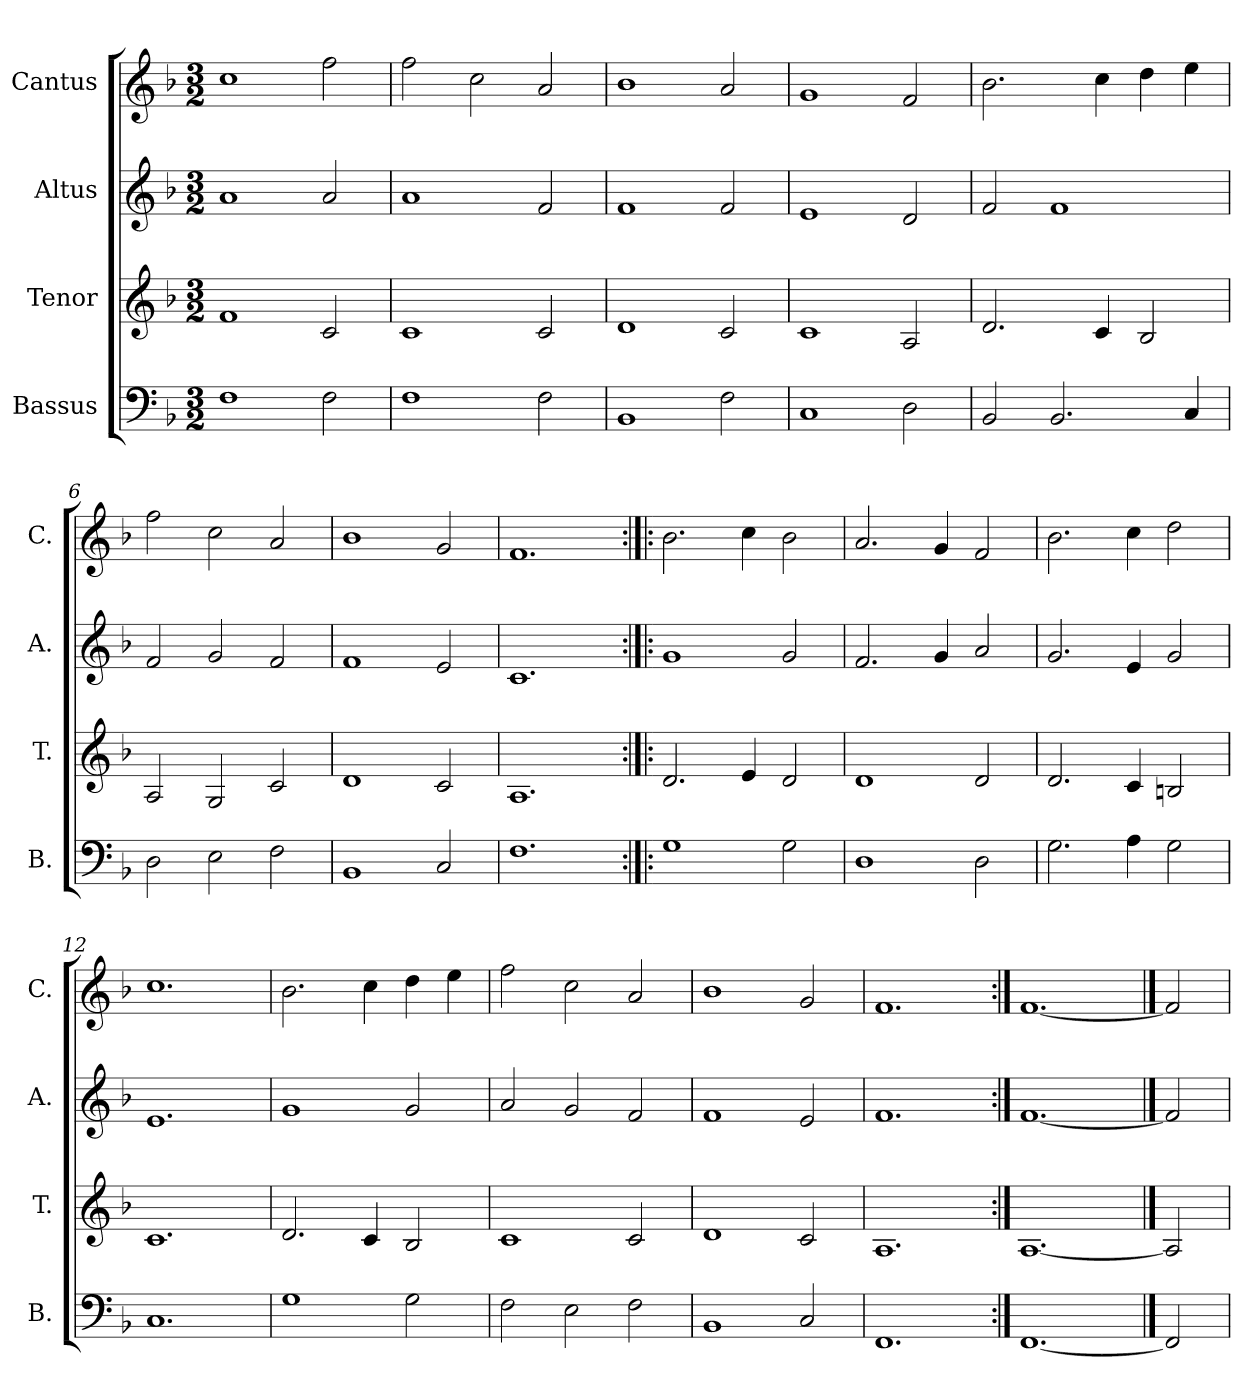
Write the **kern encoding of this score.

**kern	**kern	**kern	**kern
*part4	*part3	*part2	*part1
*staff4	*staff3	*staff2	*staff1
*I"Bassus	*I"Tenor	*I"Altus	*I"Cantus
*I'B.	*I'T.	*I'A.	*I'C.
*clefF4	*clefG2	*clefG2	*clefG2
*k[b-]	*k[b-]	*k[b-]	*k[b-]
*F:	*F:	*F:	*F:
*M3/2	*M3/2	*M3/2	*M3/2
=1	=1	=1	=1
1F	1f	1a	1cc
2F\	2c/	2a/	2ff\
=2	=2	=2	=2
1F	1c	1a	2ff\
.	.	.	2cc\
2F\	2c/	2f/	2a/
=3	=3	=3	=3
1BB-	1d	1f	1b-
2F\	2c/	2f/	2a/
=4	=4	=4	=4
1C	1c	1e	1g
2D\	2A/	2d/	2f/
=5	=5	=5	=5
2BB-/	2.d/	2f/	2.b-\
2.BB-/	.	1f	.
.	4c/	.	4cc\
.	2B-/	.	4dd\
4C/	.	.	4ee\
=6	=6	=6	=6
2D\	2A/	2f/	2ff\
2E\	2G/	2g/	2cc\
2F\	2c/	2f/	2a/
=7	=7	=7	=7
1BB-	1d	1f	1b-
2C/	2c/	2e/	2g/
=8	=8	=8	=8
1.F	1.A	1.c	1.f
=9:|!|:	=9:|!|:	=9:|!|:	=9:|!|:
1G	2.d/	1g	2.b-\
.	4e/	.	4cc\
2G\	2d/	2g/	2b-\
=10	=10	=10	=10
1D	1d	2.f/	2.a/
.	.	4g/	4g/
2D\	2d/	2a/	2f/
=11	=11	=11	=11
2.G\	2.d/	2.g/	2.b-\
4A\	4c/	4e/	4cc\
2G\	2Bn/	2g/	2dd\
=12	=12	=12	=12
1.C	1.c	1.e	1.cc
=13	=13	=13	=13
1G	2.d/	1g	2.b-\
.	4c/	.	4cc\
2G\	2B-/	2g/	4dd\
.	.	.	4ee\
=14	=14	=14	=14
2F\	1c	2a/	2ff\
2E\	.	2g/	2cc\
2F\	2c/	2f/	2a/
=15	=15	=15	=15
1BB-	1d	1f	1b-
2C/	2c/	2e/	2g/
=16	=16	=16	=16
1.FF	1.A	1.f	1.f
=17:|!	=17:|!	=17:|!	=17:|!
[1.FF	[1.A	[1.f	[1.f
==18	==18	==18	==18
2FF]	2A]	2f]	2f]
=	=	=	=
*-	*-	*-	*-
